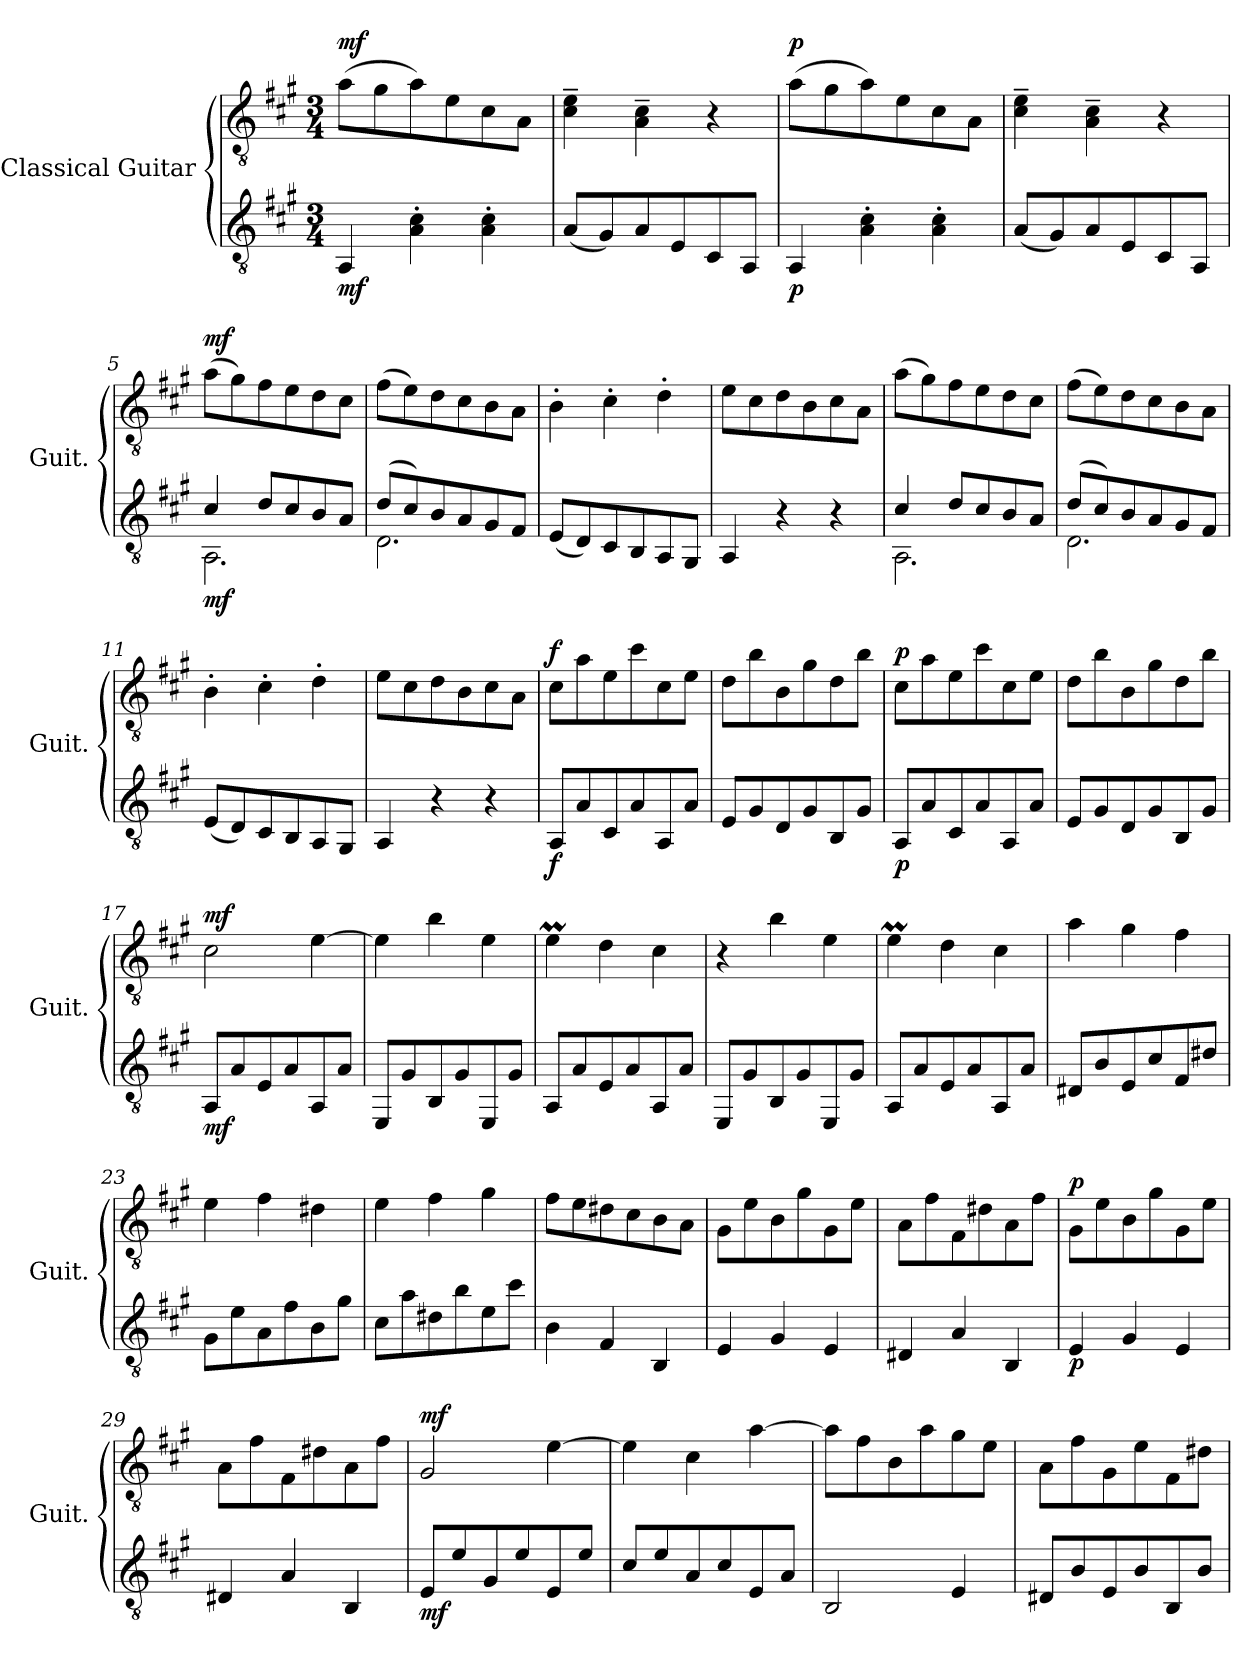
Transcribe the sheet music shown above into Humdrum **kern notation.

**kern	**dynam	**kern	**dynam
*part2	*part2	*part1	*part1
*staff2	*staff2	*staff1	*staff1
*I"Classical Guitar	*	*I"Classical Guitar	*
*I'Guit.	*	*I'Guit.	*
*clefGv2	*	*clefGv2	*
*k[f#c#g#]	*	*k[f#c#g#]	*
*M3/4	*	*M3/4	*
=1	=1	=1	=1
!	!LO:DY:b	!	!LO:DY:a
4AA/	mf	(8a\L	mf
.	.	8g#\	.
4A\' 4c#\'	.	8a\)	.
.	.	8e\	.
4A\' 4c#\'	.	8c#\	.
.	.	8A\J	.
=2	=2	=2	=2
(8A/L	.	4c#\~ 4e\~	.
8G#/)	.	.	.
8A/	.	4A\~ 4c#\~	.
8E/	.	.	.
8C#/	.	4r	.
8AA/J	.	.	.
=3	=3	=3	=3
!	!LO:DY:b	!	!LO:DY:a
4AA/	p	(8a\L	p
.	.	8g#\	.
4A\' 4c#\'	.	8a\)	.
.	.	8e\	.
4A\' 4c#\'	.	8c#\	.
.	.	8A\J	.
=4	=4	=4	=4
(8A/L	.	4c#\~ 4e\~	.
8G#/)	.	.	.
8A/	.	4A\~ 4c#\~	.
8E/	.	.	.
8C#/	.	4r	.
8AA/J	.	.	.
=5	=5	=5	=5
*^	*	*	*
!	!	!LO:DY:b	!	!LO:DY:a
4c#/	2.AA\	mf	(8a\L	mf
.	.	.	8g#\)	.
8d/L	.	.	8f#\	.
8c#/	.	.	8e\	.
8B/	.	.	8d\	.
8A/J	.	.	8c#\J	.
!!LO:LB:g=z
=6	=6	=6	=6	=6
(8d/L	2.D\	.	(8f#\L	.
8c#/)	.	.	8e\)	.
8B/	.	.	8d\	.
8A/	.	.	8c#\	.
8G#/	.	.	8B\	.
8F#/J	.	.	8A\J	.
*v	*v	*	*	*
=7	=7	=7	=7
(8E/L	.	4B'\	.
8D/)	.	.	.
8C#/	.	4c#'\	.
8BB/	.	.	.
8AA/	.	4d'\	.
8GG#/J	.	.	.
=8	=8	=8	=8
4AA/	.	8e\L	.
.	.	8c#\	.
4r	.	8d\	.
.	.	8B\	.
4r	.	8c#\	.
.	.	8A\J	.
=9	=9	=9	=9
*^	*	*	*
4c#/	2.AA\	.	(8a\L	.
.	.	.	8g#\)	.
8d/L	.	.	8f#\	.
8c#/	.	.	8e\	.
8B/	.	.	8d\	.
8A/J	.	.	8c#\J	.
=10	=10	=10	=10	=10
(8d/L	2.D\	.	(8f#\L	.
8c#/)	.	.	8e\)	.
8B/	.	.	8d\	.
8A/	.	.	8c#\	.
8G#/	.	.	8B\	.
8F#/J	.	.	8A\J	.
*v	*v	*	*	*
!!LO:LB:g=z
=11	=11	=11	=11
(8E/L	.	4B'\	.
8D/)	.	.	.
8C#/	.	4c#'\	.
8BB/	.	.	.
8AA/	.	4d'\	.
8GG#/J	.	.	.
=12	=12	=12	=12
4AA/	.	8e\L	.
.	.	8c#\	.
4r	.	8d\	.
.	.	8B\	.
4r	.	8c#\	.
.	.	8A\J	.
=13	=13	=13	=13
!	!LO:DY:b	!	!LO:DY:a
8AA/L	f	8c#\L	f
8A/	.	8a\	.
8C#/	.	8e\	.
8A/	.	8cc#\	.
8AA/	.	8c#\	.
8A/J	.	8e\J	.
=14	=14	=14	=14
8E/L	.	8d\L	.
8G#/	.	8b\	.
8D/	.	8B\	.
8G#/	.	8g#\	.
8BB/	.	8d\	.
8G#/J	.	8b\J	.
=15	=15	=15	=15
!	!LO:DY:b	!	!LO:DY:a
8AA/L	p	8c#\L	p
8A/	.	8a\	.
8C#/	.	8e\	.
8A/	.	8cc#\	.
8AA/	.	8c#\	.
8A/J	.	8e\J	.
!!LO:LB:g=z
=16	=16	=16	=16
8E/L	.	8d\L	.
8G#/	.	8b\	.
8D/	.	8B\	.
8G#/	.	8g#\	.
8BB/	.	8d\	.
8G#/J	.	8b\J	.
=17	=17	=17	=17
!	!LO:DY:b	!	!LO:DY:a
8AA/L	mf	2c#\	mf
8A/	.	.	.
8E/	.	.	.
8A/	.	.	.
8AA/	.	[4e\	.
8A/J	.	.	.
=18	=18	=18	=18
8EE/L	.	4e\]	.
8G#/	.	.	.
8BB/	.	4b\	.
8G#/	.	.	.
8EE/	.	4e\	.
8G#/J	.	.	.
=19	=19	=19	=19
8AA/L	.	4eM\	.
8A/	.	.	.
8E/	.	4d\	.
8A/	.	.	.
8AA/	.	4c#\	.
8A/J	.	.	.
=20	=20	=20	=20
8EE/L	.	4r	.
8G#/	.	.	.
8BB/	.	4b\	.
8G#/	.	.	.
8EE/	.	4e\	.
8G#/J	.	.	.
!!LO:LB:g=z
=21	=21	=21	=21
8AA/L	.	4eM\	.
8A/	.	.	.
8E/	.	4d\	.
8A/	.	.	.
8AA/	.	4c#\	.
8A/J	.	.	.
=22	=22	=22	=22
8D#X/L	.	4a\	.
8B/	.	.	.
8E/	.	4g#\	.
8c#/	.	.	.
8F#/	.	4f#\	.
8d#X/J	.	.	.
=23	=23	=23	=23
8G#\L	.	4e\	.
8e\	.	.	.
8A\	.	4f#\	.
8f#\	.	.	.
8B\	.	4d#X\	.
8g#\J	.	.	.
=24	=24	=24	=24
8c#\L	.	4e\	.
8a\	.	.	.
8d#X\	.	4f#\	.
8b\	.	.	.
8e\	.	4g#\	.
8cc#\J	.	.	.
=25	=25	=25	=25
4B\	.	8f#\L	.
.	.	8e\	.
4F#/	.	8d#X\	.
.	.	8c#\	.
4BB/	.	8B\	.
.	.	8A\J	.
!!LO:PB:g=z
=26	=26	=26	=26
4E/	.	8G#\L	.
.	.	8e\	.
4G#/	.	8B\	.
.	.	8g#\	.
4E/	.	8G#\	.
.	.	8e\J	.
=27	=27	=27	=27
4D#X/	.	8A\L	.
.	.	8f#\	.
4A/	.	8F#\	.
.	.	8d#X\	.
4BB/	.	8A\	.
.	.	8f#\J	.
=28	=28	=28	=28
!	!LO:DY:b	!	!LO:DY:a
4E/	p	8G#\L	p
.	.	8e\	.
4G#/	.	8B\	.
.	.	8g#\	.
4E/	.	8G#\	.
.	.	8e\J	.
=29	=29	=29	=29
4D#X/	.	8A\L	.
.	.	8f#\	.
4A/	.	8F#\	.
.	.	8d#X\	.
4BB/	.	8A\	.
.	.	8f#\J	.
=30	=30	=30	=30
!	!LO:DY:b	!	!LO:DY:a
8E/L	mf	2G#/	mf
8e/	.	.	.
8G#/	.	.	.
8e/	.	.	.
8E/	.	[4e\	.
8e/J	.	.	.
!!LO:LB:g=z
=31	=31	=31	=31
8c#/L	.	4e\]	.
8e/	.	.	.
8A/	.	4c#\	.
8c#/	.	.	.
8E/	.	[4a\	.
8A/J	.	.	.
=32	=32	=32	=32
2BB/	.	8a\L]	.
.	.	8f#\	.
.	.	8B\	.
.	.	8a\	.
4E/	.	8g#\	.
.	.	8e\J	.
=33	=33	=33	=33
8D#X/L	.	8A\L	.
8B/	.	8f#\	.
8E/	.	8G#\	.
8B/	.	8e\	.
8BB/	.	8F#\	.
8B/J	.	8d#X\J	.
=	=	=	=
*-	*-	*-	*-
